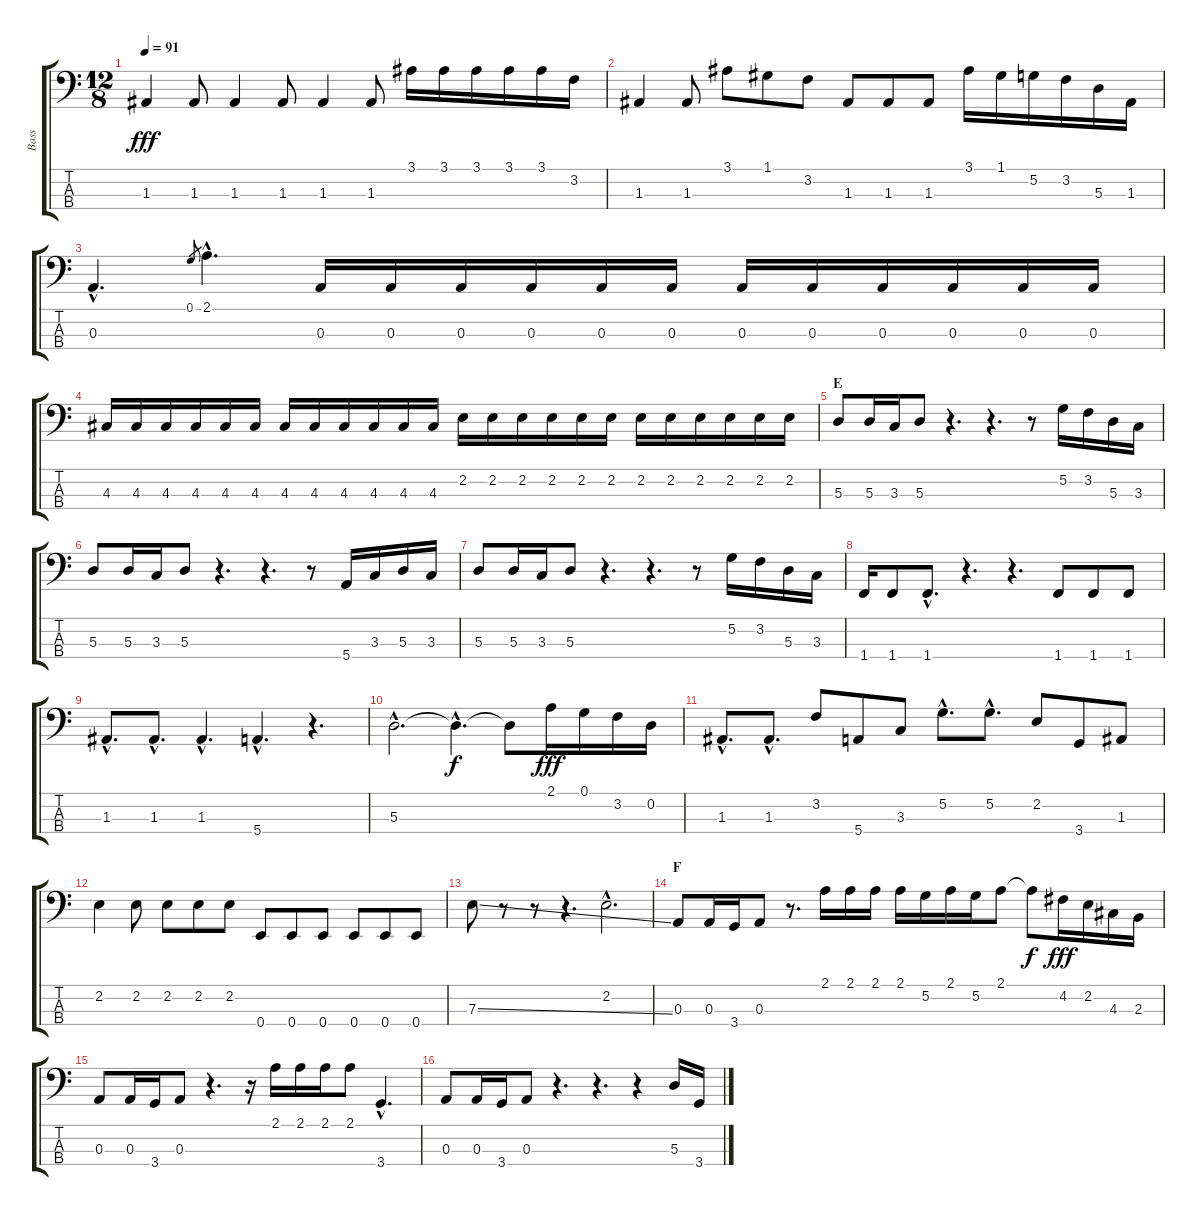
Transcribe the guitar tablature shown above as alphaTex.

\track ("Bass" "Bass") {instrument electricbassfinger}
\staff {score tabs}
\tuning (G2 D2 A1 E1) {hide}
\ts (12 8)
\tempo 91
\clef f4
\ks c
1.3.4{dy fff} 1.3.8 1.3.4 1.3.8 1.3.4 1.3.8 3.1.16 3.1.16 3.1.16 3.1.16 3.1.16 3.2.16 |
1.3.4 1.3.8 3.1.8 1.1.8 3.2.8 1.3.8 1.3.8 1.3.8 3.1.16 1.1.16 5.2.16 3.2.16 5.3.16 1.3.16 |
0.3{hac}.4{d} 0.1.8{gr} 2.1{hac}.4{d} 0.3.16 0.3.16 0.3.16 0.3.16 0.3.16 0.3.16 0.3.16 0.3.16 0.3.16 0.3.16 0.3.16 0.3.16 |
4.3.16 4.3.16 4.3.16 4.3.16 4.3.16 4.3.16 4.3.16 4.3.16 4.3.16 4.3.16 4.3.16 4.3.16 2.2.16 2.2.16 2.2.16 2.2.16 2.2.16 2.2.16 2.2.16 2.2.16 2.2.16 2.2.16 2.2.16 2.2.16 |
\section ("" "E")
5.3.8 5.3.16 3.3.16 5.3.8 r.4{d} r.4{d} r.8 5.2.16 3.2.16 5.3.16 3.3.16 |
5.3.8 5.3.16 3.3.16 5.3.8 r.4{d} r.4{d} r.8 5.4.16 3.3.16 5.3.16 3.3.16 |
5.3.8 5.3.16 3.3.16 5.3.8 r.4{d} r.4{d} r.8 5.2.16 3.2.16 5.3.16 3.3.16 |
1.4.16 1.4.8 1.4{hac}.8{d} r.4{d} r.4{d} 1.4.8 1.4.8 1.4.8 |
1.3{hac}.8{d} 1.3{hac}.8{d} 1.3{hac}.4{d} 5.4{hac}.4{d} r.4{d} |
5.3{hac}.2{d} 5.3{hac t}.4{d dy f} 5.3{t}.8 2.1.16{dy fff} 0.1.16 3.2.16 0.2.16 |
1.3{hac}.8{d} 1.3{hac}.8{d} 3.2.8 5.4.8 3.3.8 5.2{hac}.8{d} 5.2{hac}.8{d} 2.2.8 3.4.8 1.3.8 |
2.2.4 2.2.8 2.2.8 2.2.8 2.2.8 0.4.8 0.4.8 0.4.8 0.4.8 0.4.8 0.4.8 |
7.3{ss}.8 r.8 r.8 r.4{d} 2.2{hac}.2{d} |
\section ("" "F")
0.3.8 0.3.16 3.4.16 0.3.8 r.8{d} 2.1.16 2.1.16 2.1.16 2.1.16 5.2.16 2.1.16 5.2.16 2.1.8 2.1{t}.8{dy f} 4.2.16{dy fff} 2.2.16 4.3.16 2.3.16 |
0.3.8 0.3.16 3.4.16 0.3.8 r.4{d} r.16 2.1.16 2.1.16 2.1.16 2.1.8 3.4{hac}.4{d} |
0.3.8 0.3.16 3.4.16 0.3.8 r.4{d} r.4{d} r.4 5.3.16 3.4.16
